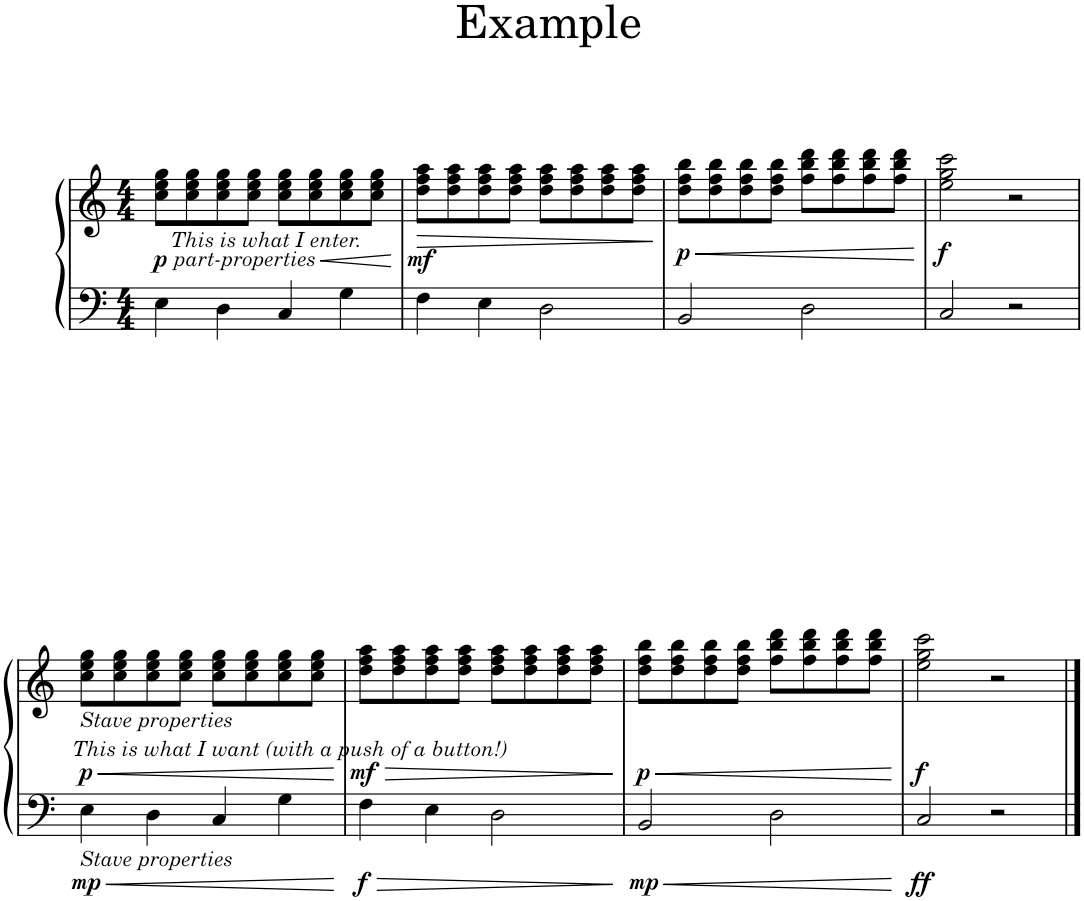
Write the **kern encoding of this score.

**kern	**kern	**dynam
*part1	*part1	*part1
*staff2	*staff1	*staff1/2
*I"Piano	*	*
*I'Pno.	*	*
*clefF4	*clefG2	*
*k[]	*k[]	*
*M4/4	*M4/4	*
=1	=1	=1
!	!LO:TX:b:i:t=part-properties	!
!	!LO:TX:b:i:t=This is what I enter.	!
!	!	!LO:HP:b
!	!	!LO:DY:n=1:b
4E\	8cc\ 8ee\ 8gg\L	< p
.	8cc\ 8ee\ 8gg\	.
4D\	8cc\ 8ee\ 8gg\	.
.	8cc\ 8ee\ 8gg\J	.
4C/	8cc\ 8ee\ 8gg\L	.
.	8cc\ 8ee\ 8gg\	.
4G\	8cc\ 8ee\ 8gg\	.
.	8cc\ 8ee\ 8gg\J	.
.	.	[
=2	=2	=2
!	!	!LO:HP:b
!	!	!LO:DY:n=1:b
4F\	8dd\ 8ff\ 8aa\L	> mf
.	8dd\ 8ff\ 8aa\	.
4E\	8dd\ 8ff\ 8aa\	.
.	8dd\ 8ff\ 8aa\J	.
2D\	8dd\ 8ff\ 8aa\L	.
.	8dd\ 8ff\ 8aa\	.
.	8dd\ 8ff\ 8aa\	.
.	8dd\ 8ff\ 8aa\J	.
.	.	]
=3	=3	=3
!	!	!LO:HP:b
!	!	!LO:DY:n=1:b
2BB/	8dd\ 8ff\ 8bb\L	< p
.	8dd\ 8ff\ 8bb\	.
.	8dd\ 8ff\ 8bb\	.
.	8dd\ 8ff\ 8bb\J	.
2D\	8ff\ 8bb\ 8ddd\L	.
.	8ff\ 8bb\ 8ddd\	.
.	8ff\ 8bb\ 8ddd\	.
.	8ff\ 8bb\ 8ddd\J	.
.	.	[
=4	=4	=4
!	!	!LO:DY:b
2C/	2ee\ 2gg\ 2ccc\	f
2r	2r	.
!!LO:LB:g=z
=5	=5	=5
!	!LO:TX:b:i:t=This is what I want (with a push of a button!)	!
!	!LO:TX:b:i:t=Stave properties	!
!LO:TX:b:i:t=Stave properties	!	!
!	!	!LO:HP:b
!	!	!LO:DY:n=1:b=2
!	!	!LO:DY:n=2:b
4E\	8cc\ 8ee\ 8gg\L	< mp p
.	8cc\ 8ee\ 8gg\	.
4D\	8cc\ 8ee\ 8gg\	.
.	8cc\ 8ee\ 8gg\J	.
4C/	8cc\ 8ee\ 8gg\L	.
.	8cc\ 8ee\ 8gg\	.
4G\	8cc\ 8ee\ 8gg\	.
.	8cc\ 8ee\ 8gg\J	.
.	.	[
=6	=6	=6
!	!	!LO:HP:b
!	!	!LO:DY:n=1:b=2
!	!	!LO:DY:n=2:b
4F\	8dd\ 8ff\ 8aa\L	> f mf
.	8dd\ 8ff\ 8aa\	.
4E\	8dd\ 8ff\ 8aa\	.
.	8dd\ 8ff\ 8aa\J	.
2D\	8dd\ 8ff\ 8aa\L	.
.	8dd\ 8ff\ 8aa\	.
.	8dd\ 8ff\ 8aa\	.
.	8dd\ 8ff\ 8aa\J	.
.	.	]
=7	=7	=7
!	!	!LO:HP:b
!	!	!LO:DY:n=1:b=2
!	!	!LO:DY:n=2:b
2BB/	8dd\ 8ff\ 8bb\L	< mp p
.	8dd\ 8ff\ 8bb\	.
.	8dd\ 8ff\ 8bb\	.
.	8dd\ 8ff\ 8bb\J	.
2D\	8ff\ 8bb\ 8ddd\L	.
.	8ff\ 8bb\ 8ddd\	.
.	8ff\ 8bb\ 8ddd\	.
.	8ff\ 8bb\ 8ddd\J	.
.	.	[
=8	=8	=8
!	!	!LO:DY:b=2
!	!	!LO:DY:n=1:b
2C/	2ee\ 2gg\ 2ccc\	ff f
2r	2r	.
==	==	==
*-	*-	*-
